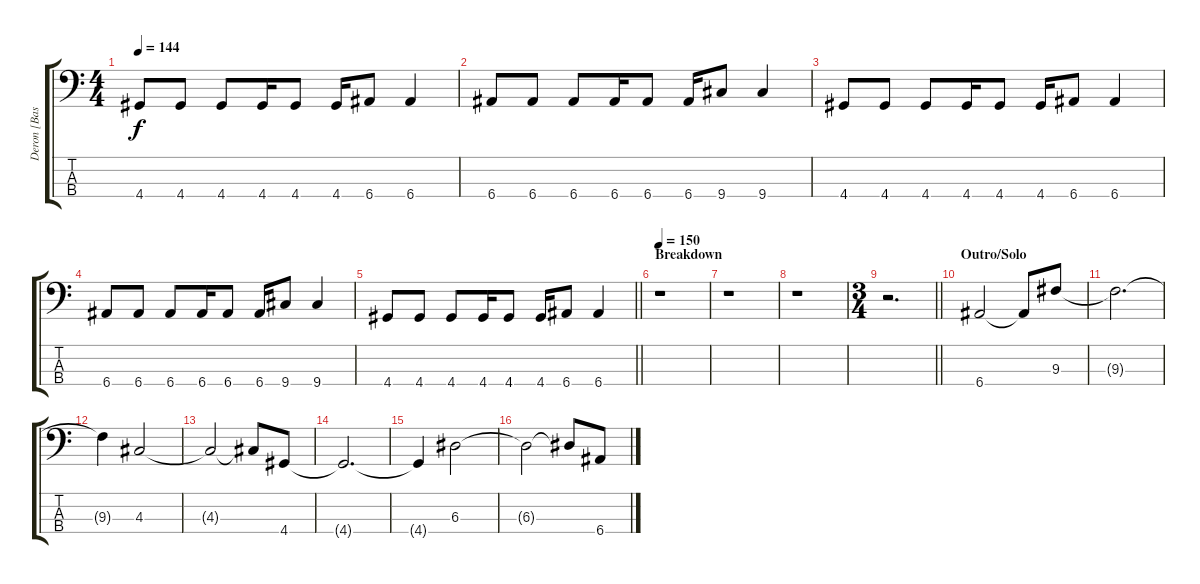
\track ("Deron [Bass]" "Deron [Bas") {instrument electricbasspick}
\staff {score tabs}
\tuning (G2 D2 A1 E1) {hide}
\ts (4 4)
\tempo 144
\clef f4
\ks c
4.4.8{dy f} 4.4.8 4.4.8 4.4.16 4.4.8 4.4.16 6.4.8 6.4.4 |
6.4.8 6.4.8 6.4.8 6.4.16 6.4.8 6.4.16 9.4.8 9.4.4 |
4.4.8 4.4.8 4.4.8 4.4.16 4.4.8 4.4.16 6.4.8 6.4.4 |
6.4.8 6.4.8 6.4.8 6.4.16 6.4.8 6.4.16 9.4.8 9.4.4 |
\barLineRight lightlight
4.4.8 4.4.8 4.4.8 4.4.16 4.4.8 4.4.16 6.4.8 6.4.4 |
\section ("" "Breakdown")
\tempo 150
r.1 |
r.1 |
r.1 |
\ts (3 4)
\barLineRight lightlight
r.2{d} |
\section ("" "Outro/Solo")
6.4.2 6.4{t}.8 9.3.8 |
9.3{t}.2{d} |
9.3{t}.4 4.3.2 |
4.3{t}.2 4.3{t}.8 4.4.8 |
4.4{t}.2{d} |
4.4{t}.4 6.3.2 |
6.3{t}.2 6.3{t}.8 6.4.8
